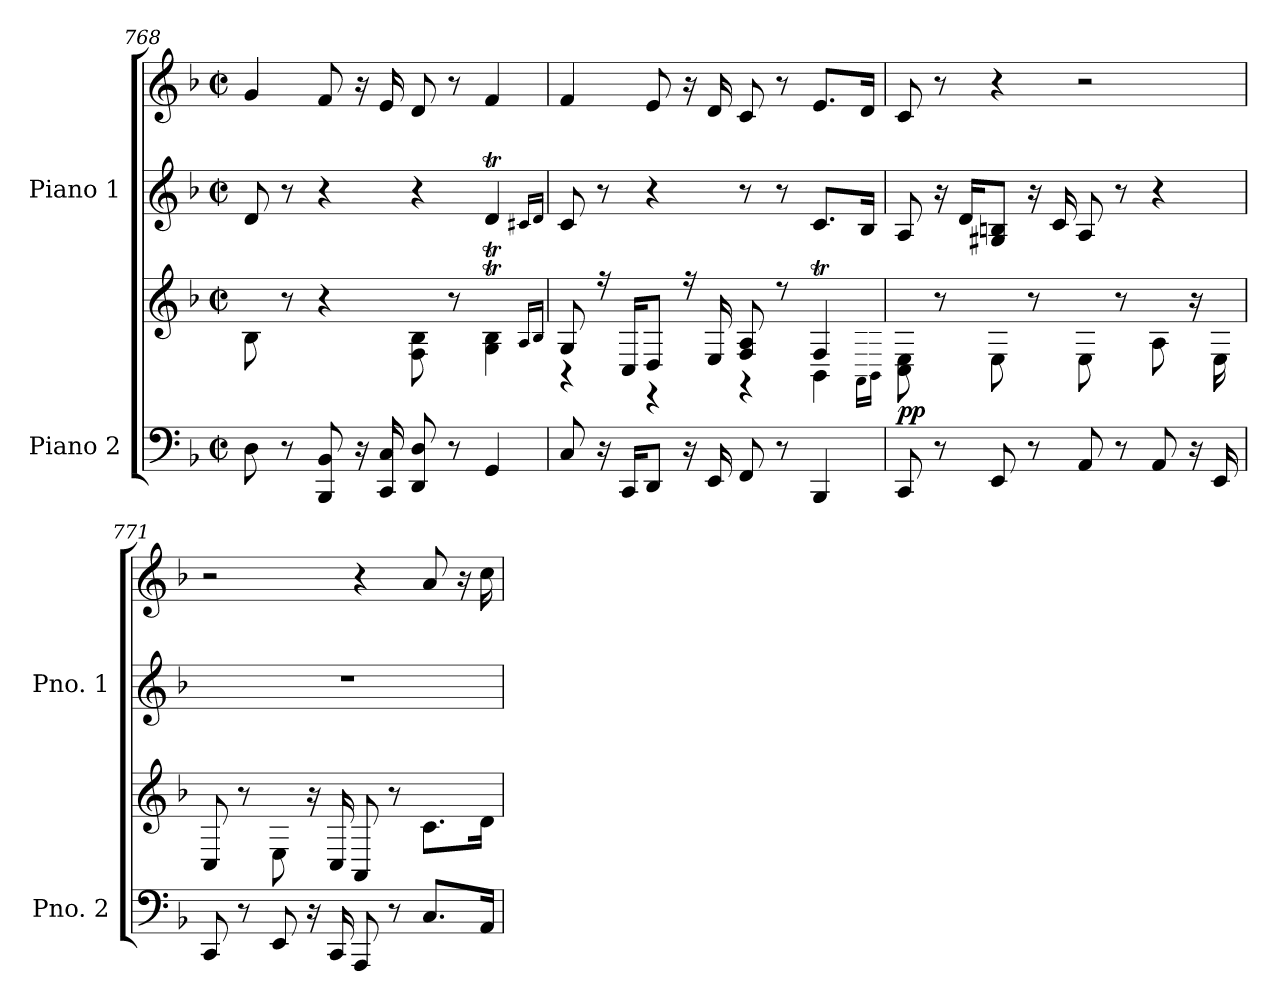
**kern	**kern	**dynam	**kern	**kern
*part2	*part2	*part2	*part1	*part1
*staff4	*staff3	*staff3/4	*staff2	*staff1
*I"Piano 2	*	*	*I"Piano 1	*
*I'Pno. 2	*	*	*I'Pno. 1	*
!!LO:LB:g=z
*clefF4	*clefG2	*	*clefG2	*clefG2
*k[b-]	*k[b-]	*	*k[b-]	*k[b-]
*M2/2	*M2/2	*	*M2/2	*M2/2
*met(c|)	*met(c|)	*	*met(c|)	*met(c|)
=768	=768	=768	=768	=768
8D\	8B-\	.	8d/	4g/
8r	8r	.	8r	.
8BBB-/ 8BB-/	4r	.	4r	8f/
16r	.	.	.	16r
16CC/ 16C/	.	.	.	16e/
8DD/ 8D/	8F\ 8B-\	.	4r	8d/
8r	8r	.	.	8r
4GG/	4G\T 4B-\T	.	4dT/	4f/
.	16qA/LL	.	16qc#X/LL	.
.	16qB-/JJ	.	16qd/JJ	.
=769	=769	=769	=769	=769
*	*^	*	*	*
8C/	8G/	4r	.	8c/	4f/
16r	16r	.	.	8r	.
16CC/KL	16C/KL	.	.	.	.
8DD/J	8D/J	4r	.	4r	8e/
16r	16r	.	.	.	16r
16EE/	16E/	.	.	.	16d/
8FF/	8F/ 8A/	4r	.	8r	8c/
8r	8r	.	.	8r	8r
4BBB-/	4FT/	4BB-TTT\	.	8.c/L	8.e/L
.	.	.	.	16B-/Jk	16d/Jk
.	.	16qAA\LL	.	.	.
.	.	16qBB-\JJ	.	.	.
=770	=770	=770	=770	=770	=770
!	!	!	!LO:DY:b	!	!
*	*v	*v	*	*	*
8CC/	8C\ 8E\	pp	8A/	8c/
8r	8r	.	16r	8r
.	.	.	16d/KL	.
8EE/	8E\	.	8G#X/ 8Bn/J	4r
8r	8r	.	16r	.
.	.	.	16c/	.
8AA/	8E\	.	8A/	2r
8r	8r	.	8r	.
8AA/	8A\	.	4r	.
16r	16r	.	.	.
16EE/	16E\	.	.	.
!!LO:LB:g=z
=771	=771	=771	=771	=771
8CC/	8C/	.	1r	2r
8r	8r	.	.	.
8EE/	8E\	.	.	.
16r	16r	.	.	.
16CC/	16C/	.	.	.
8AAA/	8AA/	.	.	4r
8r	8r	.	.	.
8.C/L	8.c\L	.	.	8a/
.	.	.	.	16r
16AA/Jk	16d\Jk	.	.	16cc\
=	=	=	=	=
*-	*-	*-	*-	*-
